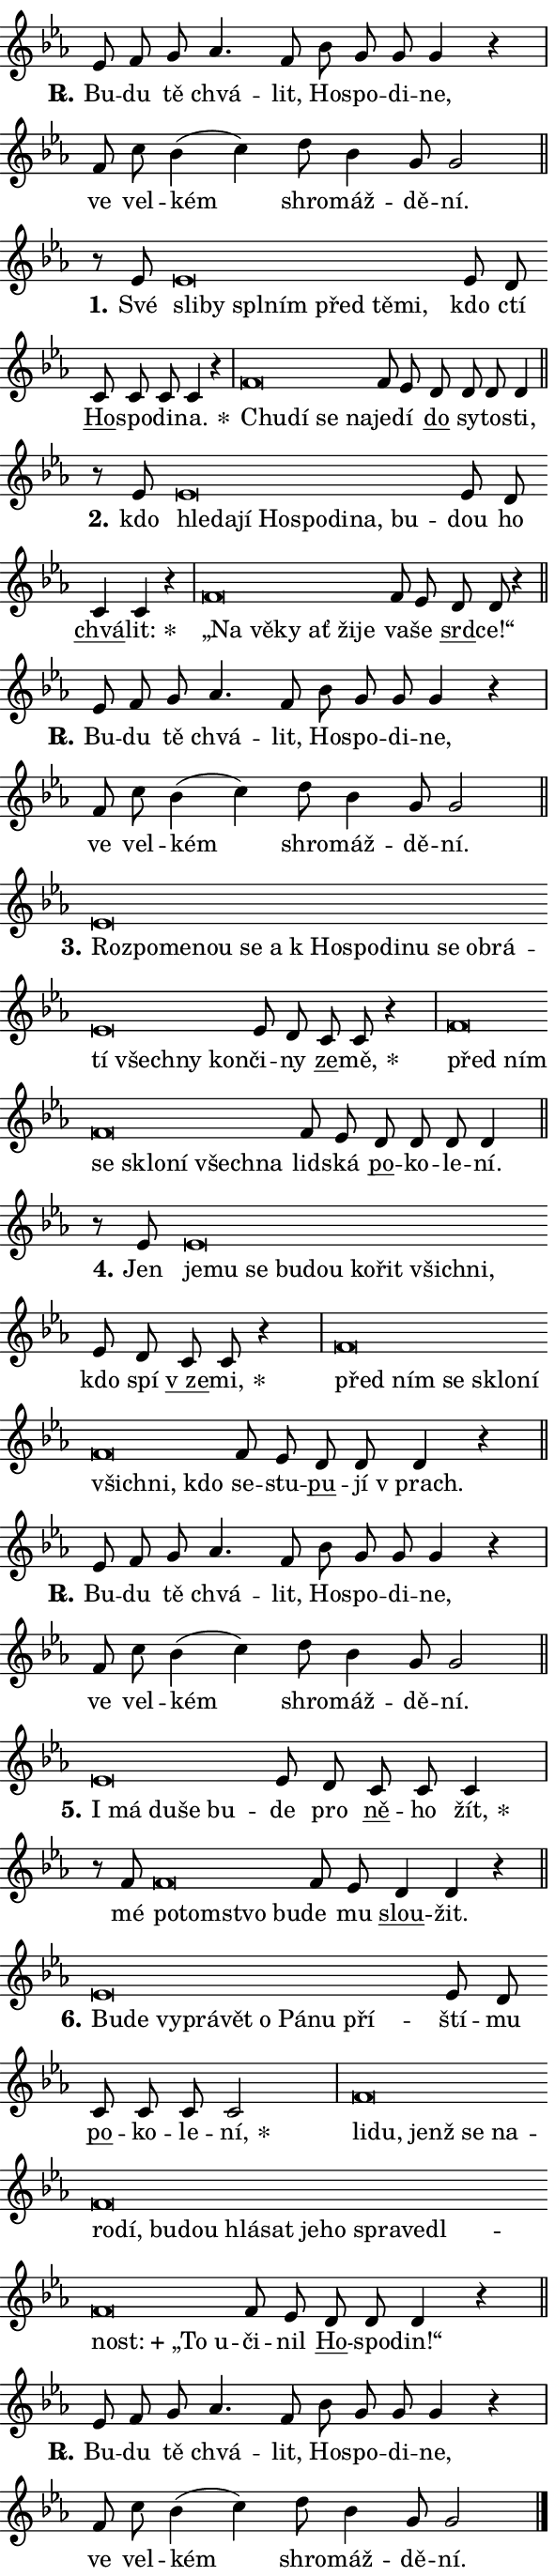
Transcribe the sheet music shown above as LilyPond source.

\version "2.24.0"
\header { tagline = "" }
\paper {
  indent = 0\cm
  top-margin = 0\cm
  right-margin = 0.13\cm % to fit lyric hyphens
  bottom-margin = 0\cm
  left-margin = 0\cm
  paper-width = 10\cm
  page-breaking = #ly:one-page-breaking
  system-system-spacing.basic-distance = #11
  score-system-spacing.basic-distance = #11
  ragged-last = ##f
}


%% Author: Thomas Morley
%% https://lists.gnu.org/archive/html/lilypond-user/2020-05/msg00002.html
#(define (line-position grob)
"Returns position of @var[grob} in current system:
   @code{'start}, if at first time-step
   @code{'end}, if at last time-step
   @code{'middle} otherwise
"
  (let* ((col (ly:item-get-column grob))
         (ln (ly:grob-object col 'left-neighbor))
         (rn (ly:grob-object col 'right-neighbor))
         (col-to-check-left (if (ly:grob? ln) ln col))
         (col-to-check-right (if (ly:grob? rn) rn col))
         (break-dir-left
           (and
             (ly:grob-property col-to-check-left 'non-musical #f)
             (ly:item-break-dir col-to-check-left)))
         (break-dir-right
           (and
             (ly:grob-property col-to-check-right 'non-musical #f)
             (ly:item-break-dir col-to-check-right))))
        (cond ((eqv? 1 break-dir-left) 'start)
              ((eqv? -1 break-dir-right) 'end)
              (else 'middle))))

#(define (tranparent-at-line-position vctor)
  (lambda (grob)
  "Relying on @code{line-position} select the relevant enry from @var{vctor}.
Used to determine transparency,"
    (case (line-position grob)
      ((end) (not (vector-ref vctor 0)))
      ((middle) (not (vector-ref vctor 1)))
      ((start) (not (vector-ref vctor 2))))))

noteHeadBreakVisibility =
#(define-music-function (break-visibility)(vector?)
"Makes @code{NoteHead}s transparent relying on @var{break-visibility}"
#{
  \override NoteHead.transparent =
    #(tranparent-at-line-position break-visibility)
#})

#(define delete-ledgers-for-transparent-note-heads
  (lambda (grob)
    "Reads whether a @code{NoteHead} is transparent.
If so this @code{NoteHead} is removed from @code{'note-heads} from
@var{grob}, which is supposed to be @code{LedgerLineSpanner}.
As a result ledgers are not printed for this @code{NoteHead}"
    (let* ((nhds-array (ly:grob-object grob 'note-heads))
           (nhds-list
             (if (ly:grob-array? nhds-array)
                 (ly:grob-array->list nhds-array)
                 '()))
           ;; Relies on the transparent-property being done before
           ;; Staff.LedgerLineSpanner.after-line-breaking is executed.
           ;; This is fragile ...
           (to-keep
             (remove
               (lambda (nhd)
                 (ly:grob-property nhd 'transparent #f))
               nhds-list)))
      ;; TODO find a better method to iterate over grob-arrays, similiar
      ;; to filter/remove etc for lists
      ;; For now rebuilt from scratch
      (set! (ly:grob-object grob 'note-heads)  '())
      (for-each
        (lambda (nhd)
          (ly:pointer-group-interface::add-grob grob 'note-heads nhd))
        to-keep))))

squashNotes = {
  \override NoteHead.X-extent = #'(-0.2 . 0.2)
  \override NoteHead.Y-extent = #'(-0.75 . 0)
  \override NoteHead.stencil =
    #(lambda (grob)
       (let ((pos (ly:grob-property grob 'staff-position)))
         (begin
           (if (< pos -7) (display "ERROR: Lower brevis then expected\n") (display ""))
           (if (<= pos -6) ly:text-interface::print ly:note-head::print))))
}
unSquashNotes = {
  \revert NoteHead.X-extent
  \revert NoteHead.Y-extent
  \revert NoteHead.stencil
}

hideNotes = \noteHeadBreakVisibility #begin-of-line-visible
unHideNotes = \noteHeadBreakVisibility #all-visible

% work-around for resetting accidentals
% https://lilypond.org/doc/v2.23/Documentation/notation/displaying-rhythms#unmetered-music
cadenzaMeasure = {
  \cadenzaOff
  \partial 1024 s1024
  \cadenzaOn
}

#(define-markup-command (accent layout props text) (markup?)
  "Underline accented syllable"
  (interpret-markup layout props
    #{\markup \override #'(offset . 4.3) \underline { #text }#}))

responsum = \markup \concat {
  "R" \hspace #-1.05 \path #0.1 #'((moveto 0 0.07) (lineto 0.9 0.8)) \hspace #0.05 "."
}

spaceSize = #0.6828661417322834 % exact space size for TeX Gyre Schola

\layout {
  \context {
    \Staff
    \remove "Time_signature_engraver"
    \override LedgerLineSpanner.after-line-breaking = #delete-ledgers-for-transparent-note-heads
  }
  \context {
    \Lyrics {
      \override LyricSpace.minimum-distance = \spaceSize
      \override LyricText.font-name = #"TeX Gyre Schola"
      \override LyricText.font-size = 1
      \override StanzaNumber.font-name = #"TeX Gyre Schola Bold"
      \override StanzaNumber.font-size = 1
    }
  }
  \context {
    \Score 
    \override NoteHead.text =
      #(lambda (grob) 
        (let ((pos (ly:grob-property grob 'staff-position)))
          #{\markup {
            \combine
              \halign #-0.55 \raise #(if (= pos -6) 0 0.5) \override #'(thickness . 2) \draw-line #'(3.2 . 0)
              \musicglyph "noteheads.sM1"
          }#}))
  }
}

% magnetic-lyrics.ily
%
%   written by
%     Jean Abou Samra <jean@abou-samra.fr>
%     Werner Lemberg <wl@gnu.org>
%
%   adapted by
%     Jiri Hon <jiri.hon@gmail.com>
%
% Version 2022-Apr-15

% https://www.mail-archive.com/lilypond-user@gnu.org/msg149350.html

#(define (Left_hyphen_pointer_engraver context)
   "Collect syllable-hyphen-syllable occurrences in lyrics and store
them in properties.  This engraver only looks to the left.  For
example, if the lyrics input is @code{foo -- bar}, it does the
following.

@itemize @bullet
@item
Set the @code{text} property of the @code{LyricHyphen} grob between
@q{foo} and @q{bar} to @code{foo}.

@item
Set the @code{left-hyphen} property of the @code{LyricText} grob with
text @q{foo} to the @code{LyricHyphen} grob between @q{foo} and
@q{bar}.
@end itemize

Use this auxiliary engraver in combination with the
@code{lyric-@/text::@/apply-@/magnetic-@/offset!} hook."
   (let ((hyphen #f)
         (text #f))
     (make-engraver
      (acknowledgers
       ((lyric-syllable-interface engraver grob source-engraver)
        (set! text grob)))
      (end-acknowledgers
       ((lyric-hyphen-interface engraver grob source-engraver)
        ;(when (not (grob::has-interface grob 'lyric-space-interface))
          (set! hyphen grob)));)
      ((stop-translation-timestep engraver)
       (when (and text hyphen)
         (ly:grob-set-object! text 'left-hyphen hyphen))
       (set! text #f)
       (set! hyphen #f)))))

#(define (lyric-text::apply-magnetic-offset! grob)
   "If the space between two syllables is less than the value in
property @code{LyricText@/.details@/.squash-threshold}, move the right
syllable to the left so that it gets concatenated with the left
syllable.

Use this function as a hook for
@code{LyricText@/.after-@/line-@/breaking} if the
@code{Left_@/hyphen_@/pointer_@/engraver} is active."
   (let ((hyphen (ly:grob-object grob 'left-hyphen #f)))
     (when hyphen
       (let ((left-text (ly:spanner-bound hyphen LEFT)))
         (when (grob::has-interface left-text 'lyric-syllable-interface)
           (let* ((common (ly:grob-common-refpoint grob left-text X))
                  (this-x-ext (ly:grob-extent grob common X))
                  (left-x-ext
                   (begin
                     ;; Trigger magnetism for left-text.
                     (ly:grob-property left-text 'after-line-breaking)
                     (ly:grob-extent left-text common X)))
                  ;; `delta` is the gap width between two syllables.
                  (delta (- (interval-start this-x-ext)
                            (interval-end left-x-ext)))
                  (details (ly:grob-property grob 'details))
                  (threshold (assoc-get 'squash-threshold details 0.2)))
             (when (< delta threshold)
               (let* (;; We have to manipulate the input text so that
                      ;; ligatures crossing syllable boundaries are not
                      ;; disabled.  For languages based on the Latin
                      ;; script this is essentially a beautification.
                      ;; However, for non-Western scripts it can be a
                      ;; necessity.
                      (lt (ly:grob-property left-text 'text))
                      (rt (ly:grob-property grob 'text))
                      (is-space (grob::has-interface hyphen 'lyric-space-interface))
                      (space (if is-space " " ""))
                      (extra-delta (if is-space spaceSize 0))
                      ;; Append new syllable.
                      (ltrt-space (if (and (string? lt) (string? rt))
                                (string-append lt space rt)
                                (make-concat-markup (list lt space rt))))
                      ;; Right-align `ltrt` to the right side.
                      (ltrt-space-markup (grob-interpret-markup
                               grob
                               (make-translate-markup
                                (cons (interval-length this-x-ext) 0)
                                (make-right-align-markup ltrt-space)))))
                 (begin
                   ;; Don't print `left-text`.
                   (ly:grob-set-property! left-text 'stencil #f)
                   ;; Set text and stencil (which holds all collected
                   ;; syllables so far) and shift it to the left.
                   (ly:grob-set-property! grob 'text ltrt-space)
                   (ly:grob-set-property! grob 'stencil ltrt-space-markup)
                   (ly:grob-translate-axis! grob (- (- delta extra-delta)) X))))))))))


#(define (lyric-hyphen::displace-bounds-first grob)
   ;; Make very sure this callback isn't triggered too early.
   (let ((left (ly:spanner-bound grob LEFT))
         (right (ly:spanner-bound grob RIGHT)))
     (ly:grob-property left 'after-line-breaking)
     (ly:grob-property right 'after-line-breaking)
     (ly:lyric-hyphen::print grob)))

squashThreshold = #0.4

\layout {
  \context {
    \Lyrics
    \consists #Left_hyphen_pointer_engraver
    \override LyricText.after-line-breaking =
      #lyric-text::apply-magnetic-offset!
    \override LyricHyphen.stencil = #lyric-hyphen::displace-bounds-first
    \override LyricText.details.squash-threshold = \squashThreshold
    \override LyricHyphen.minimum-distance = 0
    \override LyricHyphen.minimum-length = \squashThreshold
  }
}

squashText = \override LyricText.details.squash-threshold = 9999
unSquashText = \override LyricText.details.squash-threshold = \squashThreshold

leftText = \override LyricText.self-alignment-X = #LEFT
unLeftText = \revert LyricText.self-alignment-X

starOffset = #(lambda (grob) 
                (let ((x_offset (ly:self-alignment-interface::aligned-on-x-parent grob)))
                  (if (= x_offset 0) 0 (+ x_offset 1.2))))

star = #(define-music-function (syllable)(string?)
"Append star separator at the end of a syllable"
#{
  \once \override LyricText.X-offset = #starOffset
  \lyricmode { \markup {
    #syllable
    \override #'((font-name . "TeX Gyre Schola Bold")) \hspace #0.2 \lower #0.65 \larger "*"
  } }
#})

starAccent = #(define-music-function (syllable)(string?)
"Append star separator at the end of a syllable and make accent"
#{
  \once \override LyricText.X-offset = #starOffset
  \lyricmode { \markup {
    \accent #syllable
    \override #'((font-name . "TeX Gyre Schola Bold")) \hspace #0.2 \lower #0.65 \larger "*"
  } }
#})

breath = #(define-music-function (syllable)(string?)
"Append breathing indicator at the end of a syllable"
#{
  \lyricmode { \markup { #syllable "+" } }
#})

optionalBreath = #(define-music-function (syllable)(string?)
"Append optional breathing indicator at the end of a syllable"
#{
  \lyricmode { \markup { #syllable "(+)" } }
#})


\score {
    <<
        \new Voice = "melody" { \cadenzaOn \key es \major \relative { es'8 f g as4. f8 \bar "" bes g g \bar "" g4 r \cadenzaMeasure \bar "|" f8 c' \bar "" bes4( c) \bar "" d8 bes4 g8 g2 \cadenzaMeasure \bar "||" \break } }
        \new Lyrics \lyricsto "melody" { \lyricmode { \set stanza = \responsum
Bu -- du tě chvá -- lit, Ho -- spo -- di -- ne, ve vel -- kém shro -- máž -- dě -- ní. } }
    >>
    \layout {}
}

\score {
    <<
        \new Voice = "melody" { \cadenzaOn \key es \major \relative { r8 es'8 \squashNotes es\breve*1/16 \hideNotes \breve*1/16 \bar "" \breve*1/16 \bar "" \breve*1/16 \bar "" \breve*1/16 \bar "" \breve*1/16 \breve*1/16 \bar "" \unHideNotes \unSquashNotes es8 d \bar "" c c c c4 r \cadenzaMeasure \bar "|" \squashNotes f\breve*1/16 \hideNotes \breve*1/16 \bar "" \breve*1/16 \breve*1/16 \bar "" \unHideNotes \unSquashNotes f8 es \bar "" d d d d4 \cadenzaMeasure \bar "||" \break } }
        \new Lyrics \lyricsto "melody" { \lyricmode { \set stanza = "1."
Své \leftText sli -- \squashText by spl -- ním před tě -- mi, \unLeftText \unSquashText kdo ctí \markup \accent Ho -- spo -- di -- \star na. \leftText Chu -- \squashText dí se na -- \unLeftText \unSquashText je -- dí \markup \accent do sy -- to -- sti, } }
    >>
    \layout {}
}

\score {
    <<
        \new Voice = "melody" { \cadenzaOn \key es \major \relative { r8 es'8 \squashNotes es\breve*1/16 \hideNotes \breve*1/16 \bar "" \breve*1/16 \bar "" \breve*1/16 \bar "" \breve*1/16 \bar "" \breve*1/16 \bar "" \breve*1/16 \breve*1/16 \bar "" \unHideNotes \unSquashNotes es8 d \bar "" c4 c r \cadenzaMeasure \bar "|" \squashNotes f\breve*1/16 \hideNotes \breve*1/16 \bar "" \breve*1/16 \bar "" \breve*1/16 \bar "" \breve*1/16 \breve*1/16 \bar "" \unHideNotes \unSquashNotes f8 es \bar "" d8 d r4 \cadenzaMeasure \bar "||" \break } }
        \new Lyrics \lyricsto "melody" { \lyricmode { \set stanza = "2."
kdo \leftText hle -- \squashText da -- jí Ho -- spo -- di -- na, bu -- \unLeftText \unSquashText dou ho \markup \accent chvá -- \star lit: \leftText „Na \squashText vě -- ky ať ži -- je \unLeftText \unSquashText va -- še \markup \accent srd -- ce!“ } }
    >>
    \layout {}
}

\score {
    <<
        \new Voice = "melody" { \cadenzaOn \key es \major \relative { es'8 f g as4. f8 \bar "" bes g g \bar "" g4 r \cadenzaMeasure \bar "|" f8 c' \bar "" bes4( c) \bar "" d8 bes4 g8 g2 \cadenzaMeasure \bar "||" \break } }
        \new Lyrics \lyricsto "melody" { \lyricmode { \set stanza = \responsum
Bu -- du tě chvá -- lit, Ho -- spo -- di -- ne, ve vel -- kém shro -- máž -- dě -- ní. } }
    >>
    \layout {}
}

\score {
    <<
        \new Voice = "melody" { \cadenzaOn \key es \major \relative { \squashNotes es'\breve*1/16 \hideNotes \breve*1/16 \bar "" \breve*1/16 \bar "" \breve*1/16 \bar "" \breve*1/16 \bar "" \breve*1/16 \bar "" \breve*1/16 \bar "" \breve*1/16 \bar "" \breve*1/16 \bar "" \breve*1/16 \bar "" \breve*1/16 \bar "" \breve*1/16 \bar "" \breve*1/16 \bar "" \breve*1/16 \bar "" \breve*1/16 \bar "" \breve*1/16 \breve*1/16 \bar "" \unHideNotes \unSquashNotes es8 d \bar "" c8 c r4 \cadenzaMeasure \bar "|" \squashNotes f\breve*1/16 \hideNotes \breve*1/16 \bar "" \breve*1/16 \bar "" \breve*1/16 \bar "" \breve*1/16 \bar "" \breve*1/16 \breve*1/16 \bar "" \unHideNotes \unSquashNotes f8 es \bar "" d d d d4 \cadenzaMeasure \bar "||" \break } }
        \new Lyrics \lyricsto "melody" { \lyricmode { \set stanza = "3."
\leftText Roz -- \squashText po -- me -- nou se a "k Ho" -- spo -- di -- nu se ob -- rá -- tí všech -- ny kon -- \unLeftText \unSquashText či -- ny \markup \accent ze -- \star mě, \leftText před \squashText ním se sklo -- ní všech -- na \unLeftText \unSquashText lid -- ská \markup \accent po -- ko -- le -- ní. } }
    >>
    \layout {}
}

\score {
    <<
        \new Voice = "melody" { \cadenzaOn \key es \major \relative { r8 es'8 \squashNotes es\breve*1/16 \hideNotes \breve*1/16 \bar "" \breve*1/16 \bar "" \breve*1/16 \bar "" \breve*1/16 \bar "" \breve*1/16 \bar "" \breve*1/16 \bar "" \breve*1/16 \breve*1/16 \bar "" \unHideNotes \unSquashNotes es8 d \bar "" c8 c r4 \cadenzaMeasure \bar "|" \squashNotes f\breve*1/16 \hideNotes \breve*1/16 \bar "" \breve*1/16 \bar "" \breve*1/16 \bar "" \breve*1/16 \bar "" \breve*1/16 \bar "" \breve*1/16 \breve*1/16 \bar "" \unHideNotes \unSquashNotes f8 es \bar "" d d d4 r \cadenzaMeasure \bar "||" \break } }
        \new Lyrics \lyricsto "melody" { \lyricmode { \set stanza = "4."
Jen \leftText je -- \squashText mu se bu -- dou ko -- řit všich -- ni, \unLeftText \unSquashText kdo spí \markup \accent "v ze" -- \star mi, \leftText před \squashText ním se sklo -- ní všich -- ni, kdo \unLeftText \unSquashText se -- stu -- \markup \accent pu -- jí "v prach." } }
    >>
    \layout {}
}

\score {
    <<
        \new Voice = "melody" { \cadenzaOn \key es \major \relative { es'8 f g as4. f8 \bar "" bes g g \bar "" g4 r \cadenzaMeasure \bar "|" f8 c' \bar "" bes4( c) \bar "" d8 bes4 g8 g2 \cadenzaMeasure \bar "||" \break } }
        \new Lyrics \lyricsto "melody" { \lyricmode { \set stanza = \responsum
Bu -- du tě chvá -- lit, Ho -- spo -- di -- ne, ve vel -- kém shro -- máž -- dě -- ní. } }
    >>
    \layout {}
}

\score {
    <<
        \new Voice = "melody" { \cadenzaOn \key es \major \relative { \squashNotes es'\breve*1/16 \hideNotes \breve*1/16 \bar "" \breve*1/16 \bar "" \breve*1/16 \breve*1/16 \bar "" \unHideNotes \unSquashNotes es8 d \bar "" c c c4 \cadenzaMeasure \bar "|" r8 f8 \squashNotes f\breve*1/16 \hideNotes \breve*1/16 \bar "" \breve*1/16 \breve*1/16 \bar "" \unHideNotes \unSquashNotes f8 es \bar "" d4 d r \cadenzaMeasure \bar "||" \break } }
        \new Lyrics \lyricsto "melody" { \lyricmode { \set stanza = "5."
\leftText I \squashText má du -- še bu -- \unLeftText \unSquashText de pro \markup \accent ně -- ho \star žít, mé \leftText po -- \squashText tom -- stvo bu -- \unLeftText \unSquashText de mu \markup \accent slou -- žit. } }
    >>
    \layout {}
}

\score {
    <<
        \new Voice = "melody" { \cadenzaOn \key es \major \relative { \squashNotes es'\breve*1/16 \hideNotes \breve*1/16 \bar "" \breve*1/16 \bar "" \breve*1/16 \bar "" \breve*1/16 \bar "" \breve*1/16 \bar "" \breve*1/16 \bar "" \breve*1/16 \breve*1/16 \bar "" \unHideNotes \unSquashNotes es8 d \bar "" c c c c2 \cadenzaMeasure \bar "|" \squashNotes f\breve*1/16 \hideNotes \breve*1/16 \bar "" \breve*1/16 \bar "" \breve*1/16 \bar "" \breve*1/16 \bar "" \breve*1/16 \bar "" \breve*1/16 \bar "" \breve*1/16 \bar "" \breve*1/16 \bar "" \breve*1/16 \bar "" \breve*1/16 \bar "" \breve*1/16 \bar "" \breve*1/16 \bar "" \breve*1/16 \bar "" \breve*1/16 \bar "" \breve*1/16 \bar "" \breve*1/16 \bar "" \breve*1/16 \breve*1/16 \bar "" \unHideNotes \unSquashNotes f8 es \bar "" d d d4 r \cadenzaMeasure \bar "||" \break } }
        \new Lyrics \lyricsto "melody" { \lyricmode { \set stanza = "6."
\leftText Bu -- \squashText de vy -- prá -- vět o Pá -- nu pří -- \unLeftText \unSquashText ští -- mu \markup \accent po -- ko -- le -- \star ní, \leftText li -- \squashText du, jenž se na -- ro -- dí, bu -- dou hlá -- sat je -- ho spra -- ve -- dl -- \breath "nost:" „To u -- \unLeftText \unSquashText či -- nil \markup \accent Ho -- spo -- din!“ } }
    >>
    \layout {}
}

\score {
    <<
        \new Voice = "melody" { \cadenzaOn \key es \major \relative { es'8 f g as4. f8 \bar "" bes g g \bar "" g4 r \cadenzaMeasure \bar "|" f8 c' \bar "" bes4( c) \bar "" d8 bes4 g8 g2 \cadenzaMeasure \bar "||" \break } \bar "|." }
        \new Lyrics \lyricsto "melody" { \lyricmode { \set stanza = \responsum
Bu -- du tě chvá -- lit, Ho -- spo -- di -- ne, ve vel -- kém shro -- máž -- dě -- ní. } }
    >>
    \layout {}
}
